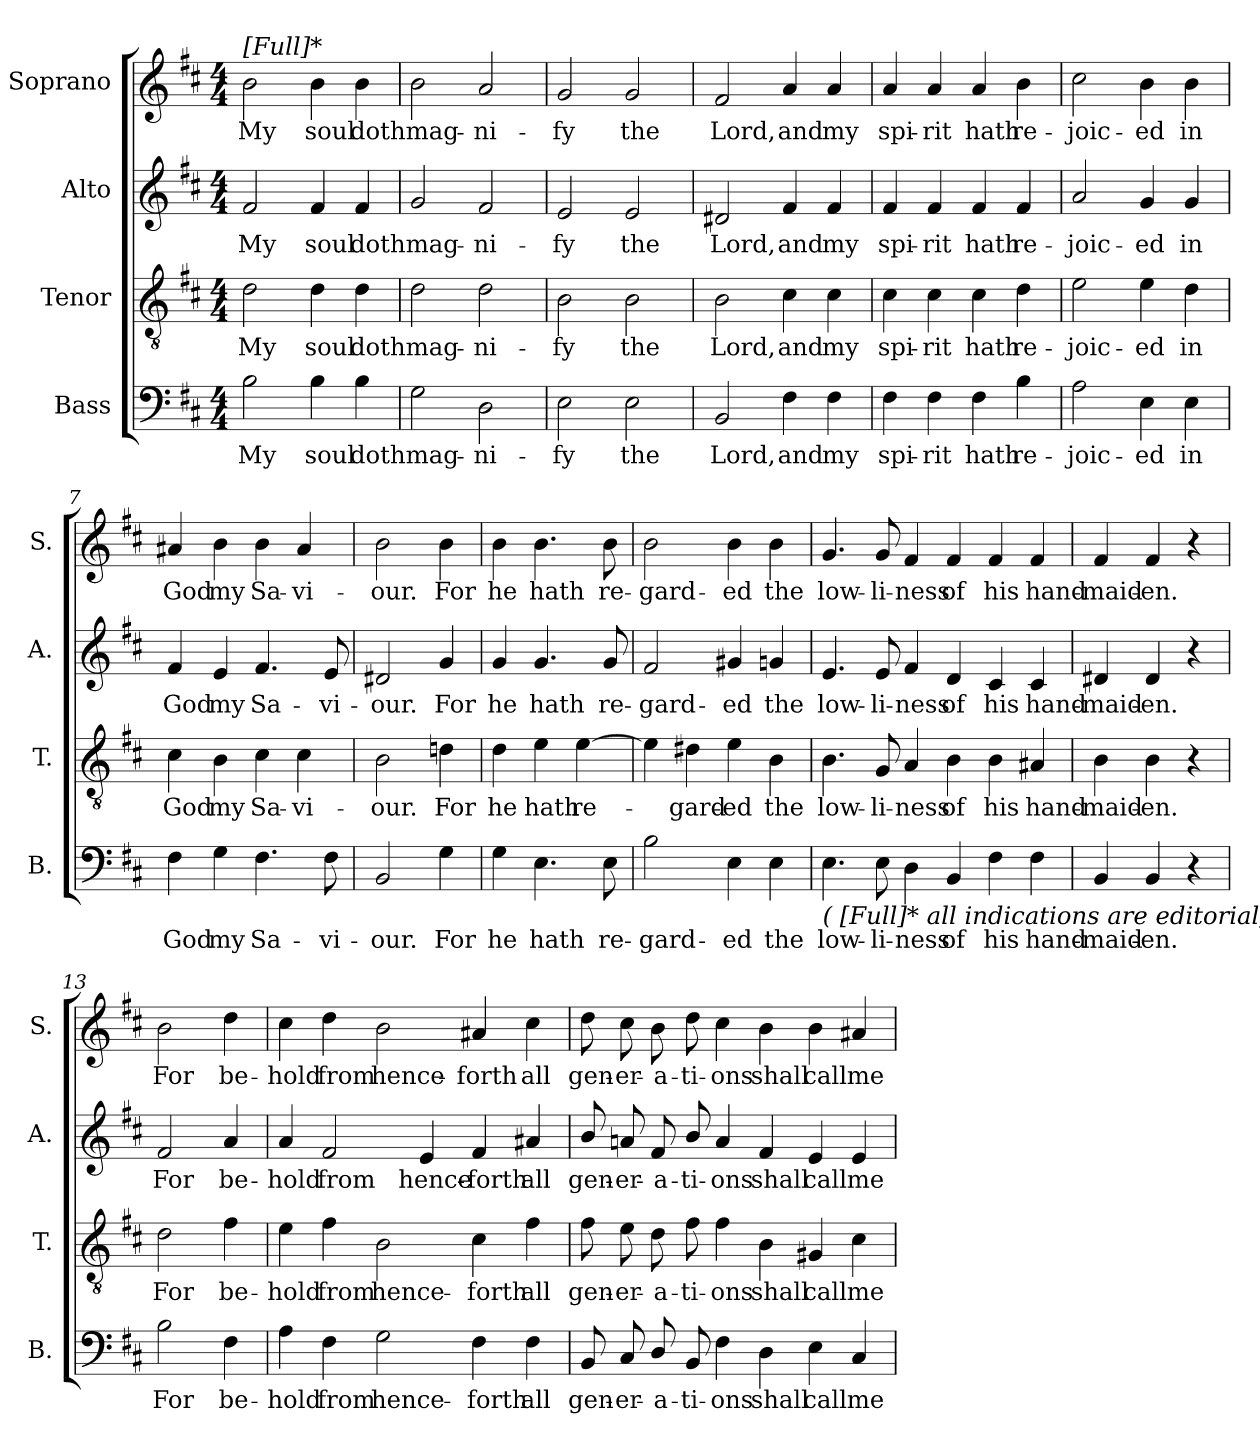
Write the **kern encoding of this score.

**kern	**text	**kern	**text	**kern	**text	**kern	**text
*part4	*part4	*part3	*part3	*part2	*part2	*part1	*part1
*staff4	*staff4	*staff3	*staff3	*staff2	*staff2	*staff1	*staff1
*I"Bass	*	*I"Tenor	*	*I"Alto	*	*I"Soprano	*
*I'B.	*	*I'T.	*	*I'A.	*	*I'S.	*
*clefF4	*	*clefGv2	*	*clefG2	*	*clefG2	*
*	*	*ITrd7c12	*	*	*	*	*
*k[f#c#]	*	*k[f#c#]	*	*k[f#c#]	*	*k[f#c#]	*
*D:	*	*D:	*	*D:	*	*D:	*
*M4/4	*	*M4/4	*	*M4/4	*	*M4/4	*
=1	=1	=1	=1	=1	=1	=1	=1
!	!	!	!	!	!	!LO:TX:a:i:t=[Full]*	!
!	!LO:LY:b	!	!LO:LY:b	!	!LO:LY:b	!	!LO:LY:b
2B\	My	2D\	My	2f#/	My	2b\	My
!	!LO:LY:b	!	!LO:LY:b	!	!LO:LY:b	!	!LO:LY:b
4B\	soul	4D\	soul	4f#/	soul	4b\	soul
!	!LO:LY:b	!	!LO:LY:b	!	!LO:LY:b	!	!LO:LY:b
4B\	doth	4D\	doth	4f#/	doth	4b\	doth
=2	=2	=2	=2	=2	=2	=2	=2
!	!LO:LY:b	!	!LO:LY:b	!	!LO:LY:b	!	!LO:LY:b
2G\	mag-	2D\	mag-	2g/	mag-	2b\	mag-
!	!LO:LY:b	!	!LO:LY:b	!	!LO:LY:b	!	!LO:LY:b
2D\	-ni-	2D\	-ni-	2f#/	-ni-	2a/	-ni-
=3	=3	=3	=3	=3	=3	=3	=3
!	!LO:LY:b	!	!LO:LY:b	!	!LO:LY:b	!	!LO:LY:b
2E\	-fy	2BB\	-fy	2e/	-fy	2g/	-fy
!	!LO:LY:b	!	!LO:LY:b	!	!LO:LY:b	!	!LO:LY:b
2E\	the	2BB\	the	2e/	the	2g/	the
=4	=4	=4	=4	=4	=4	=4	=4
!	!LO:LY:b	!	!LO:LY:b	!	!LO:LY:b	!	!LO:LY:b
2BB/	Lord,	2BB\	Lord,	2d#X/	Lord,	2f#/	Lord,
!	!LO:LY:b	!	!LO:LY:b	!	!LO:LY:b	!	!LO:LY:b
4F#\	and	4C#\	and	4f#/	and	4a/	and
!	!LO:LY:b	!	!LO:LY:b	!	!LO:LY:b	!	!LO:LY:b
4F#\	my	4C#\	my	4f#/	my	4a/	my
=5	=5	=5	=5	=5	=5	=5	=5
!	!LO:LY:b	!	!LO:LY:b	!	!LO:LY:b	!	!LO:LY:b
4F#\	spi-	4C#\	spi-	4f#/	spi-	4a/	spi-
!	!LO:LY:b	!	!LO:LY:b	!	!LO:LY:b	!	!LO:LY:b
4F#\	-rit	4C#\	-rit	4f#/	-rit	4a/	-rit
!	!LO:LY:b	!	!LO:LY:b	!	!LO:LY:b	!	!LO:LY:b
4F#\	hath	4C#\	hath	4f#/	hath	4a/	hath
!	!LO:LY:b	!	!LO:LY:b	!	!LO:LY:b	!	!LO:LY:b
4B\	re-	4D\	re-	4f#/	re-	4b\	re-
!!LO:LB:g=z
=6	=6	=6	=6	=6	=6	=6	=6
!	!LO:LY:b	!	!LO:LY:b	!	!LO:LY:b	!	!LO:LY:b
2A\	-joic-	2E\	-joic-	2a/	-joic-	2cc#\	-joic-
!	!LO:LY:b	!	!LO:LY:b	!	!LO:LY:b	!	!LO:LY:b
4E\	-ed	4E\	-ed	4g/	-ed	4b\	-ed
!	!LO:LY:b	!	!LO:LY:b	!	!LO:LY:b	!	!LO:LY:b
4E\	in	4D\	in	4g/	in	4b\	in
=7	=7	=7	=7	=7	=7	=7	=7
!	!LO:LY:b	!	!LO:LY:b	!	!LO:LY:b	!	!LO:LY:b
4F#\	God	4C#\	God	4f#/	God	4a#X/	God
!	!LO:LY:b	!	!LO:LY:b	!	!LO:LY:b	!	!LO:LY:b
4G\	my	4BB\	my	4e/	my	4b\	my
!	!LO:LY:b	!	!LO:LY:b	!	!LO:LY:b	!	!LO:LY:b
4.F#\	Sa-	4C#\	Sa-	4.f#/	Sa-	4b\	Sa-
!	!	!	!LO:LY:b	!	!	!	!LO:LY:b
.	.	4C#\	-vi-	.	.	4a#/	-vi-
!	!LO:LY:b	!	!	!	!LO:LY:b	!	!
8F#\	-vi-	.	.	8e/	-vi-	.	.
=8	=8	=8	=8	=8	=8	=8	=8
!	!LO:LY:b	!	!LO:LY:b	!	!LO:LY:b	!	!LO:LY:b
2BB/	-our.	2BB\	-our.	2d#X/	-our.	2b\	-our.
!	!LO:LY:b	!	!LO:LY:b	!	!LO:LY:b	!	!LO:LY:b
4G\	For	4Dn\	For	4g/	For	4b\	For
=9	=9	=9	=9	=9	=9	=9	=9
!	!LO:LY:b	!	!LO:LY:b	!	!LO:LY:b	!	!LO:LY:b
4G\	he	4D\	he	4g/	he	4b\	he
!	!LO:LY:b	!	!LO:LY:b	!	!LO:LY:b	!	!LO:LY:b
4.E\	hath	4E\	hath	4.g/	hath	4.b\	hath
!	!	!	!LO:LY:b	!	!	!	!
.	.	[>4E\	re-	.	.	.	.
!	!LO:LY:b	!	!	!	!LO:LY:b	!	!LO:LY:b
8E\	re-	.	.	8g/	re-	8b\	re-
=10	=10	=10	=10	=10	=10	=10	=10
!	!LO:LY:b	!	!	!	!LO:LY:b	!	!LO:LY:b
2B\	-gard-	4E\]	.	2f#/	-gard-	2b\	-gard-
!	!	!	!LO:LY:b	!	!	!	!
.	.	4D#X\	-gard-	.	.	.	.
!	!LO:LY:b	!	!LO:LY:b	!	!LO:LY:b	!	!LO:LY:b
4E\	-ed	4E\	-ed	4g#X/	-ed	4b\	-ed
!	!LO:LY:b	!	!LO:LY:b	!	!LO:LY:b	!	!LO:LY:b
4E\	the	4BB\	the	4gn/	the	4b\	the
!!LO:LB:g=z
=11	=11	=11	=11	=11	=11	=11	=11
!LO:TX:b:i:t=( [Full]*  all indications are editorial)	!	!	!	!	!	!	!
!	!LO:LY:b	!	!LO:LY:b	!	!LO:LY:b	!	!LO:LY:b
4.E\	low-	4.BB\	low-	4.e/	low-	4.g/	low-
!	!LO:LY:b	!	!LO:LY:b	!	!LO:LY:b	!	!LO:LY:b
8E\	-li-	8GG/	-li-	8e/	-li-	8g/	-li-
!	!LO:LY:b	!	!LO:LY:b	!	!LO:LY:b	!	!LO:LY:b
4D\	-ness	4AA/	-ness	4f#/	-ness	4f#/	-ness
!	!LO:LY:b	!	!LO:LY:b	!	!LO:LY:b	!	!LO:LY:b
4BB/	of	4BB\	of	4d/	of	4f#/	of
!	!LO:LY:b	!	!LO:LY:b	!	!LO:LY:b	!	!LO:LY:b
4F#\	his	4BB\	his	4c#/	his	4f#/	his
!	!LO:LY:b	!	!LO:LY:b	!	!LO:LY:b	!	!LO:LY:b
4F#\	hand-	4AA#X/	hand-	4c#/	hand-	4f#/	hand-
=12	=12	=12	=12	=12	=12	=12	=12
!	!LO:LY:b	!	!LO:LY:b	!	!LO:LY:b	!	!LO:LY:b
4BB/	-maid-	4BB\	-maid-	4d#X/	-maid-	4f#/	-maid-
!	!LO:LY:b	!	!LO:LY:b	!	!LO:LY:b	!	!LO:LY:b
4BB/	-en.	4BB\	-en.	4d#/	-en.	4f#/	-en.
4r	.	4r	.	4r	.	4r	.
=13	=13	=13	=13	=13	=13	=13	=13
!	!LO:LY:b	!	!LO:LY:b	!	!LO:LY:b	!	!LO:LY:b
2B\	For	2D\	For	2f#/	For	2b\	For
!	!LO:LY:b	!	!LO:LY:b	!	!LO:LY:b	!	!LO:LY:b
4F#\	be-	4F#\	be-	4a/	be-	4dd\	be-
!!LO:PB:g=z
=14	=14	=14	=14	=14	=14	=14	=14
!	!LO:LY:b	!	!LO:LY:b	!	!LO:LY:b	!	!LO:LY:b
4A\	-hold	4E\	-hold	4a/	-hold	4cc#\	-hold
!	!LO:LY:b	!	!LO:LY:b	!	!LO:LY:b	!	!LO:LY:b
4F#\	from	4F#\	from	2f#/	from	4dd\	from
!	!LO:LY:b	!	!LO:LY:b	!	!	!	!LO:LY:b
2G\	hence-	2BB\	hence-	.	.	2b\	hence-
!	!	!	!	!	!LO:LY:b	!	!
.	.	.	.	4e/	hence-	.	.
!	!LO:LY:b	!	!LO:LY:b	!	!LO:LY:b	!	!LO:LY:b
4F#\	-forth	4C#\	-forth	4f#/	-forth	4a#X/	-forth
!	!LO:LY:b	!	!LO:LY:b	!	!LO:LY:b	!	!LO:LY:b
4F#\	all	4F#\	all	4a#X/	all	4cc#\	all
=15	=15	=15	=15	=15	=15	=15	=15
!	!LO:LY:b	!	!LO:LY:b	!	!LO:LY:b	!	!LO:LY:b
8BB/	gen-	8F#\	gen-	8b/	gen-	8dd\	gen-
!	!LO:LY:b	!	!LO:LY:b	!	!LO:LY:b	!	!LO:LY:b
8C#/	-er-	8E\	-er-	8an/	-er-	8cc#\	-er-
!	!LO:LY:b	!	!LO:LY:b	!	!LO:LY:b	!	!LO:LY:b
8D/	-a-	8D\	-a-	8f#/	-a-	8b\	-a-
!	!LO:LY:b	!	!LO:LY:b	!	!LO:LY:b	!	!LO:LY:b
8BB/	-ti-	8F#\	-ti-	8b/	-ti-	8dd\	-ti-
!	!LO:LY:b	!	!LO:LY:b	!	!LO:LY:b	!	!LO:LY:b
4F#\	-ons	4F#\	-ons	4a/	-ons	4cc#\	-ons
!	!LO:LY:b	!	!LO:LY:b	!	!LO:LY:b	!	!LO:LY:b
4D\	shall	4BB\	shall	4f#/	shall	4b\	shall
!	!LO:LY:b	!	!LO:LY:b	!	!LO:LY:b	!	!LO:LY:b
4E\	call	4GG#X/	call	4e/	call	4b\	call
!	!LO:LY:b	!	!LO:LY:b	!	!LO:LY:b	!	!LO:LY:b
4C#/	me	4C#\	me	4e/	me	4a#X/	me
=	=	=	=	=	=	=	=
*-	*-	*-	*-	*-	*-	*-	*-
